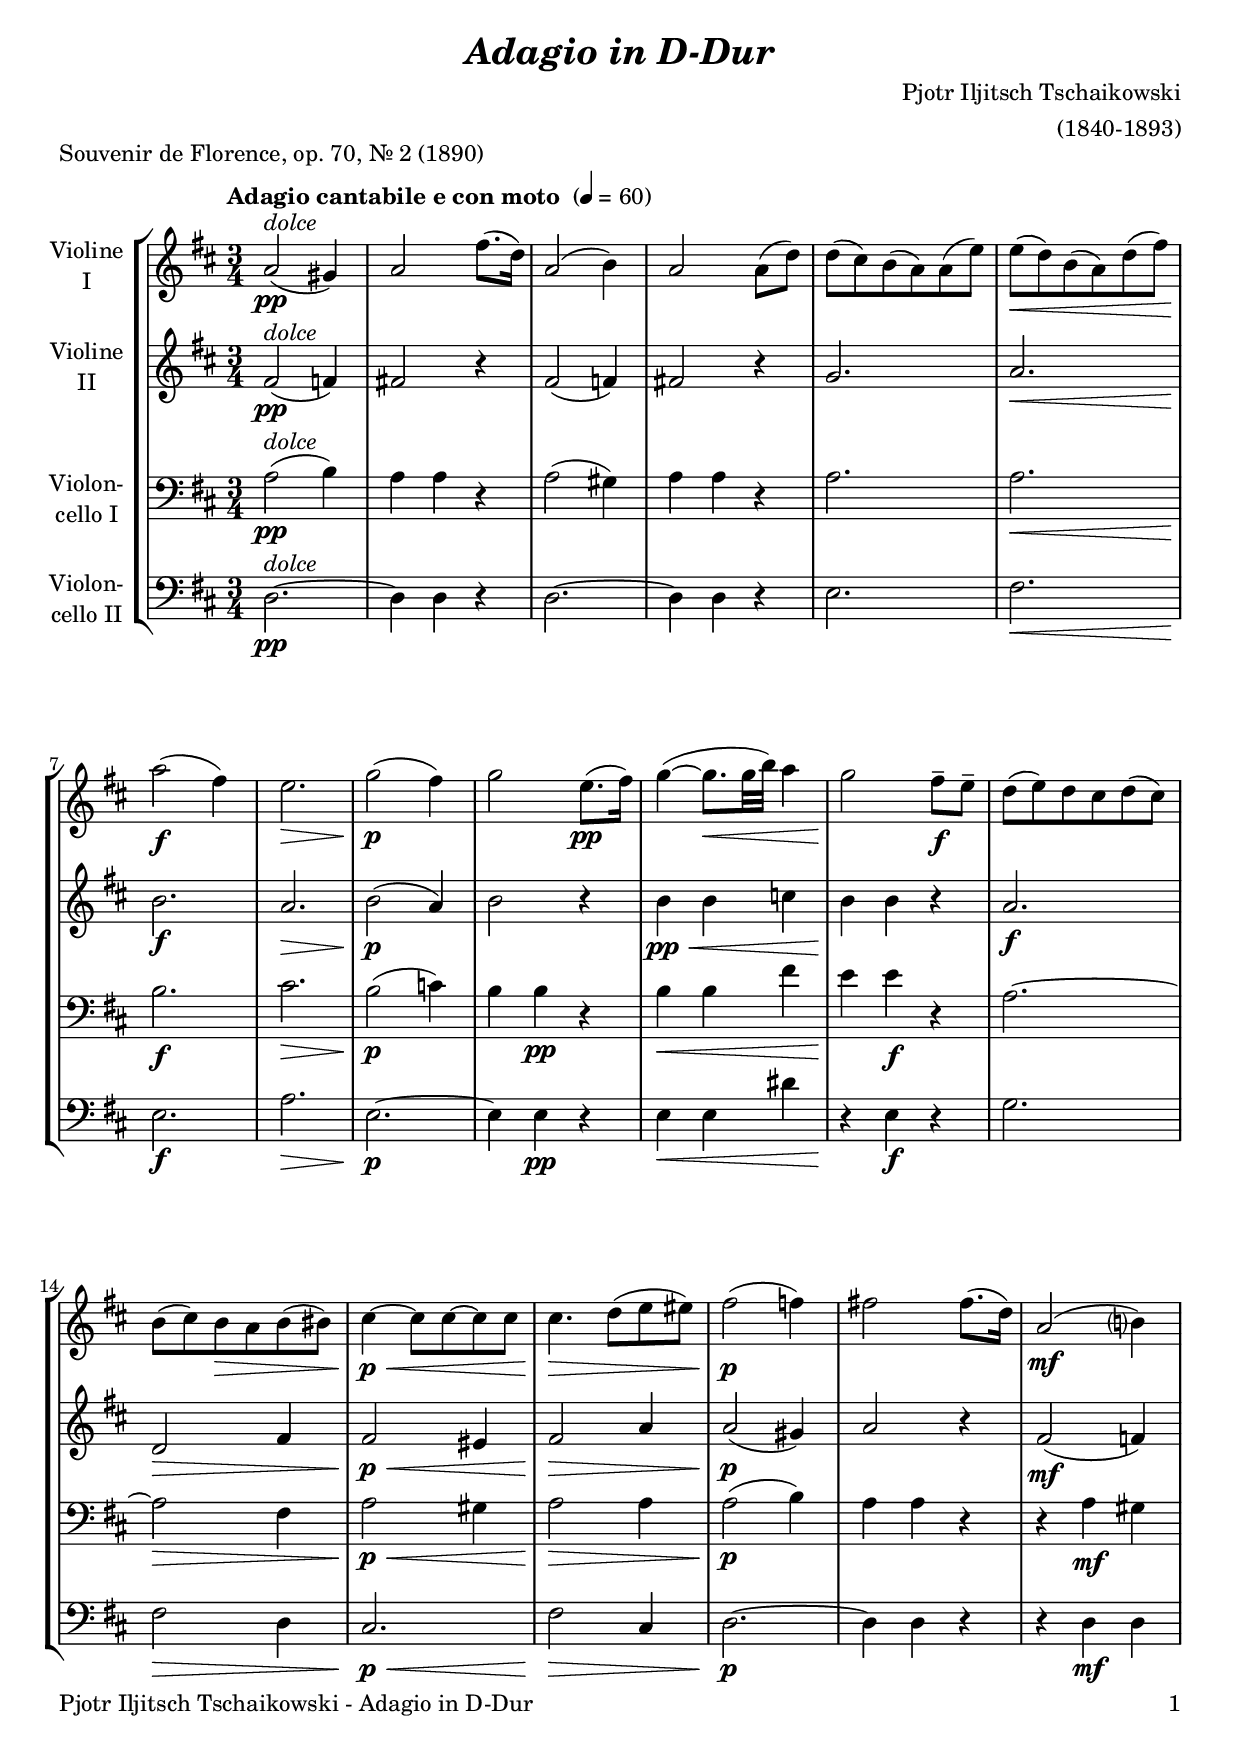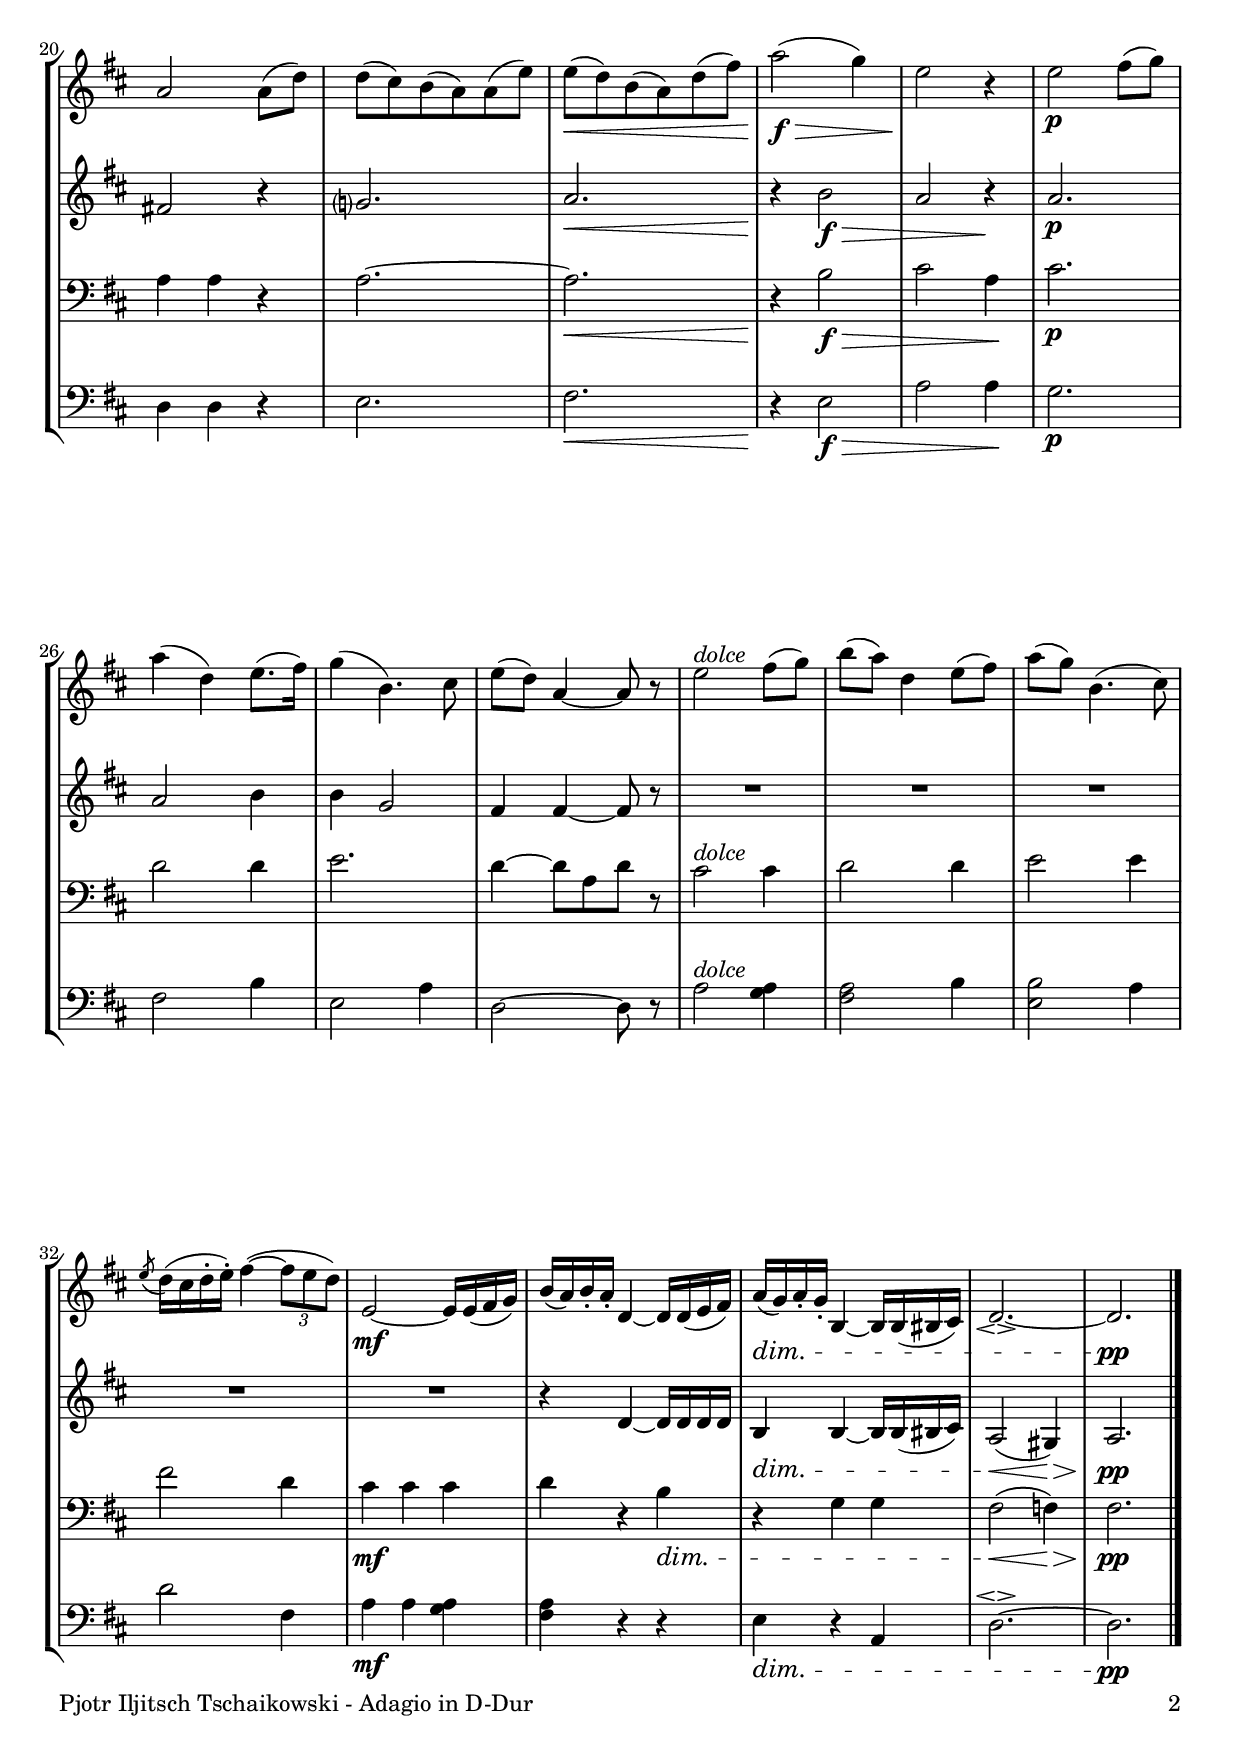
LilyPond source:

\version "2.22.0"
\include "deutsch.ly"
  
#(set-global-staff-size 20)

\header {
  title     = \markup \bold \italic "Adagio in D-Dur"
  composer  = "Pjotr Iljitsch Tschaikowski"
  arranger  = "(1840-1893)"
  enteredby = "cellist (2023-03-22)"
  piece     = "Souvenir de Florence, op. 70, Nr. 2 (1890)"
}

voiceconsts = {
  \key d \major
  \time 3/4
  \clef "treble"
%  \numericTimeSignature
  \compressEmptyMeasures
  % Set default beaming for all staves
%  \set Timing.beamExceptions = #'()
%  \set Timing.baseMoment     = #(ly:make-moment 1 4)
%  \set Timing.beatStructure  = #'(1 1 1)
  \tempo "Adagio cantabile e con moto " 4=60
}

mifl = "flute"
mivl = "violin"
miba = "cello"
mipz = "pizzicato strings"

dolc = \markup \italic "dolce"

va = \relative c'' {
  \voiceconsts

  a2(^\dolc\pp gis4)
  a2 fis'8.( d16)
  a2( h4)
  a2 a8( d)
  d( cis) h( a) a( e')

  e(\< d) h( a) d( fis)
  a2(\!\f fis4)
  e2.\>
  g2(\!\p fis4)
  g2 e8.(\pp fis16)
  g4(~ g8.\< g32 h) a4
  g2\! fis8--\f e--

  d( e) d cis d( cis)
  h( cis) h\> a h( his)
  cis4~\!\p\< cis8 cis~ cis cis
  cis4.\!\> d8( e eis)
  fis2(\!\p f4)
  fis!2 fis8.( d16)
  a2(\mf h?4)

  a2 a8( d)
  d( cis) h( a) a( e')
  e(\< d) h( a) d( fis)
  a2(\!\f\> g4)
  e2\! r4
  e2\p fis8( g)
  a4( d,) e8.( fis16)

  g4( h,4.) cis8
  e( d) a4~ a8 r
  e'2^\dolc fis8( g)
  h( a) d,4 e8( fis)
  a( g) h,4.( cis8)
  \acciaccatura e d16( cis d-. e)-. fis4(~ \tuplet 3/2 4 { fis8 e d) }

  e,2~\mf e16 e( fis g)
  h( a) h-. a-. d,4~ d16 d( e fis)
  a(\dim g) a-. g-. h,4~ h16 h( his cis)
  d2.~\espressivo
  d\pp \bar "|."
}

vb = \relative c' {
  \voiceconsts

  fis2(^\dolc\pp f4)
  fis!2 r4
  fis2( f4)
  fis!2 r4
  g2.

  a\<
  h\!\f
  a\>
  h2(\!\p a4)
  h2 r4
  h\pp\< h c
  h\! h r

  a2.\f
  d,2\> fis4
  fis2\!\p\< eis4
  fis2\!\> a4
  a2(\!\p gis4)
  a2 r4
  fis2(\mf f4)

  fis!2 r4
  g?2.
  a\<
  r4\! h2\f\>
  a r4\!
  a2.\p
  a2 h4

  h g2
  fis4 fis~ fis8 r
  R2.*5
  r4 d~ d16 d d d
  h4\dim h~ h16 h( his cis)
  a2(\< gis4)\!\>
  a2.\!\pp \bar "|."
}

vc = \relative c' {
  \voiceconsts
  \clef "bass"

  a2(^\dolc\pp h4)
  a a r
  a2( gis4)
  a a r
  a2.

  a\<
  h\!\f
  cis\>
  h2(\!\p c4)
  h h\pp r
  h\< h fis'
  e\! e\f r

  a,2.~
  a2\> fis4
  a2\!\p\< gis4
  a2\!\> a4
  a2(\!\p h4)
  a a r
  r a\mf gis

  a a r
  a2.~
  a\<
  r4\! h2\f\>
  cis a4\!
  cis2.\p
  d2 d4

  e2.
  d4~ d8 a d r
  cis2^\dolc cis4
  d2 d4
  e2 e4
  fis2 d4

  cis\mf cis cis
  d r h\dim
  r g g
  fis2(\< f4)\!\>
  fis2.\!\pp \bar "|."
}

vd = \relative c {
  \voiceconsts
  \clef "bass"

  d2.~^\dolc\pp
  d4 d r
  d2.~
  d4 d r
  e2.

  fis\<
  e\!\f
  a\>
  e~\!\p
  e4 e\pp r
  e\< e dis'
  r\! e,\f r

  g2.
  fis2\> d4
  cis2.\!\p\<
  fis2\!\> cis4
  d2.~\!\p
  d4 d r
  r d\mf d

  d d r
  e2.
  fis\<
  r4\! e2\f\>
  a a4\!
  g2.\p
  fis2 h4

  e,2 a4
  d,2~ d8 r
  a'2^\dolc <g a>4
  <fis a>2 h4
  <e, h'>2 a4
  d2 fis,4

  a\mf a <g a>
  <fis a> r r
  e\dim r a,
  d2.~\espressivo
  d\pp \bar "|."
}


music = \new StaffGroup <<
      \new Staff {
	\set Staff.midiInstrument = \mivl
	\set Staff.instrumentName = \markup \center-column { "Violine" "I" }
	\transpose d d { \va }
      }

      \new Staff {
	\set Staff.midiInstrument = \mivl
	\set Staff.instrumentName = \markup \center-column { "Violine" "II" }
	\transpose d d { \vb }
      }

      \new Staff {
	\set Staff.midiInstrument = \miba
	\set Staff.instrumentName = \markup \center-column { "Violon-" "cello I" }
	\transpose d d { \vc }
      }

      \new Staff {
	\set Staff.midiInstrument = \miba
	\set Staff.instrumentName = \markup \center-column { "Violon-" "cello II" }
	\transpose d d { \vd }
      }
>>
\book {
   \paper {
    print-page-number = ##t
    print-first-page-number = ##t
    ragged-last-bottom = ##f
    oddHeaderMarkup = \markup \null
    evenHeaderMarkup = \markup \null
    oddFooterMarkup = \markup {
      \fill-line {
        \on-the-fly #print-page-number-check-first
        "Pjotr Iljitsch Tschaikowski - Adagio in D-Dur" \fromproperty #'page:page-number-string
      }
    }
    evenFooterMarkup = \oddFooterMarkup
  } \score {
    \music
    \layout {}
  }

  \score {
    \unfoldRepeats \music

    \midi {
      \context {
        \Score
      }
    }
  }
}